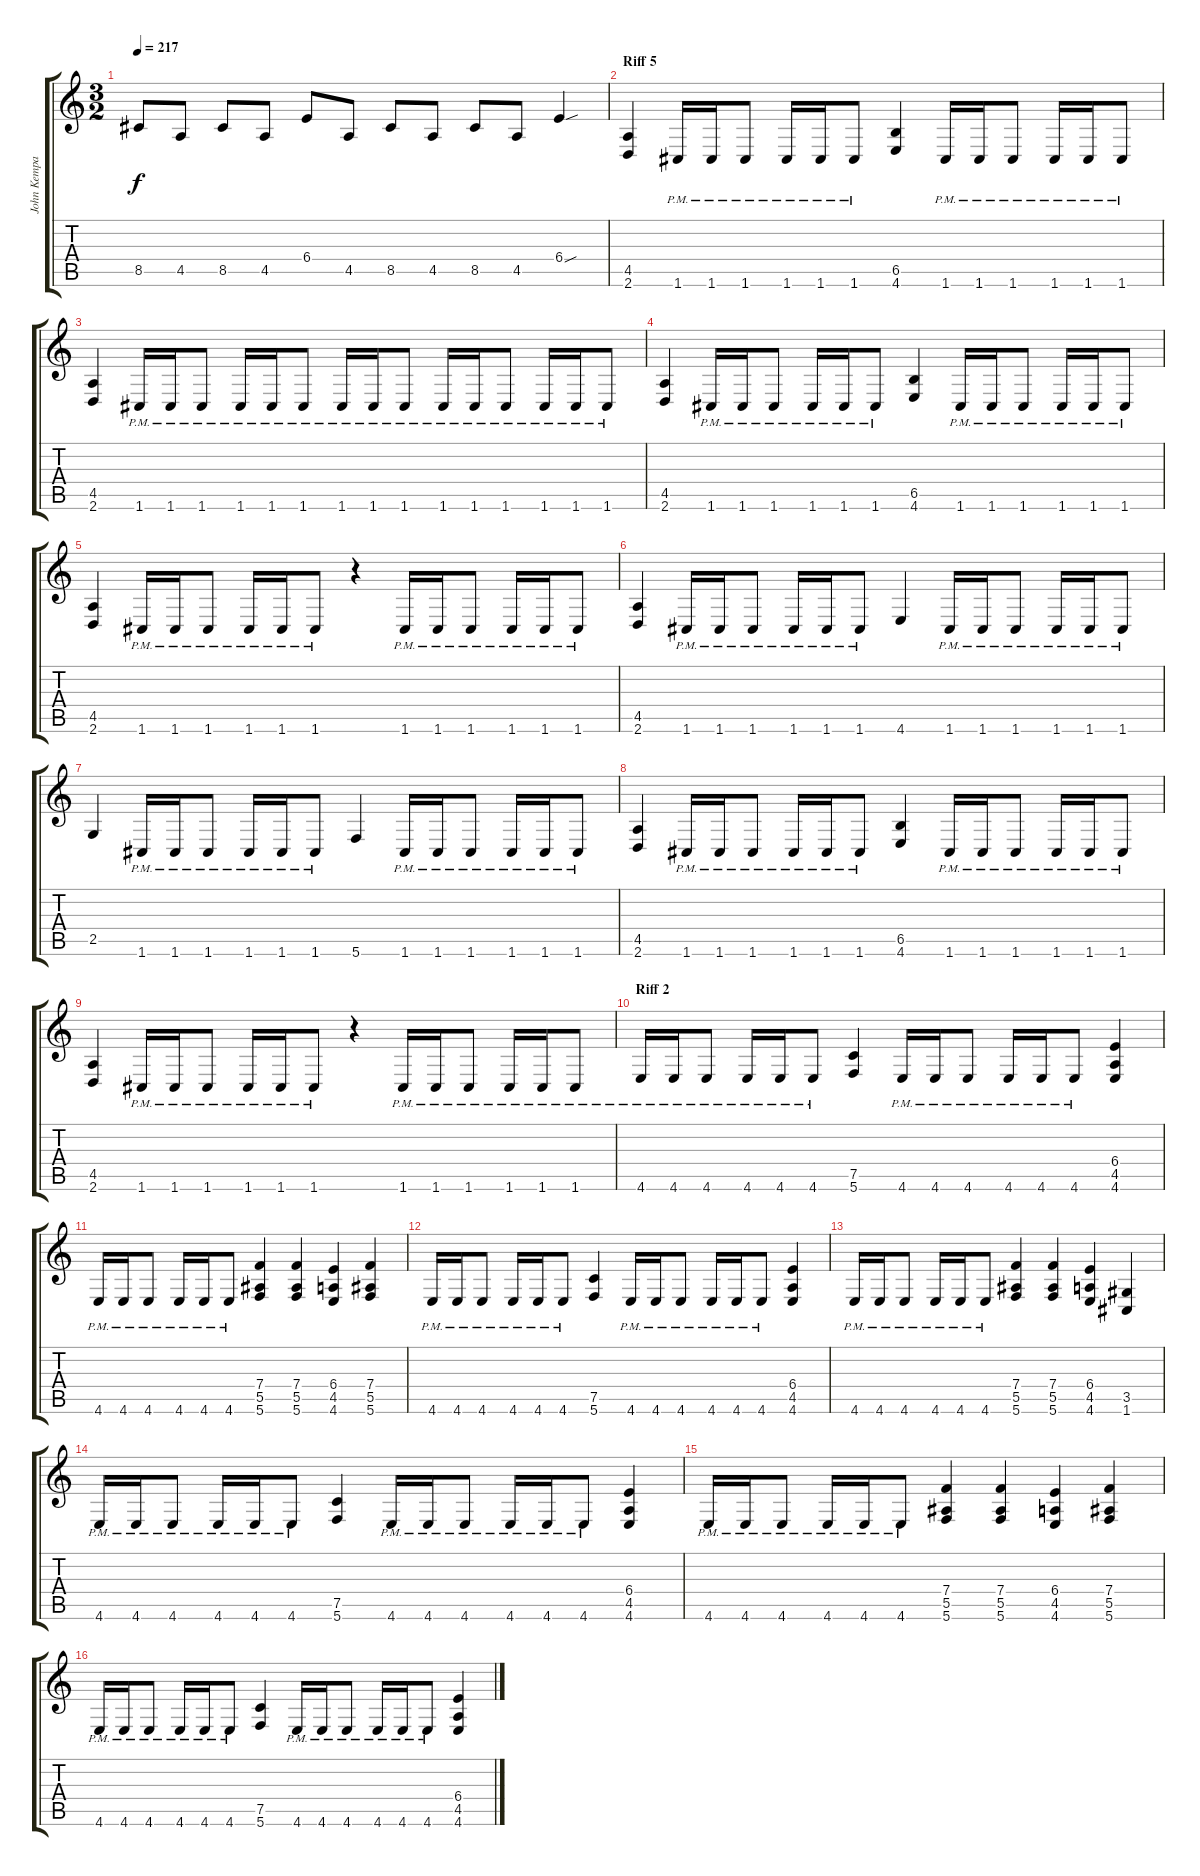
\track ("John Kempainen (Rhythm Guitar)" "John Kempa") {instrument distortionguitar}
\staff {score tabs}
\tuning (C4 G3 Eb3 Bb2 F2 C2) {hide}
\ts (3 2)
\tempo 217
\clef g2
\ks c
8.5.8{dy f} 4.5.8 8.5.8 4.5.8 6.4.8 4.5.8 8.5.8 4.5.8 8.5.8 4.5.8 6.4{sou}.4 |
\section ("" "Riff 5")
(4.5 2.6).4 1.6{pm}.16 1.6{pm}.16 1.6{pm}.8 1.6{pm}.16 1.6{pm}.16 1.6{pm}.8 (6.5 4.6).4 1.6{pm}.16 1.6{pm}.16 1.6{pm}.8 1.6{pm}.16 1.6{pm}.16 1.6{pm}.8 |
(4.5 2.6).4 1.6{pm}.16 1.6{pm}.16 1.6{pm}.8 1.6{pm}.16 1.6{pm}.16 1.6{pm}.8 1.6{pm}.16 1.6{pm}.16 1.6{pm}.8 1.6{pm}.16 1.6{pm}.16 1.6{pm}.8 1.6{pm}.16 1.6{pm}.16 1.6{pm}.8 |
(4.5 2.6).4 1.6{pm}.16 1.6{pm}.16 1.6{pm}.8 1.6{pm}.16 1.6{pm}.16 1.6{pm}.8 (6.5 4.6).4 1.6{pm}.16 1.6{pm}.16 1.6{pm}.8 1.6{pm}.16 1.6{pm}.16 1.6{pm}.8 |
(4.5 2.6).4 1.6{pm}.16 1.6{pm}.16 1.6{pm}.8 1.6{pm}.16 1.6{pm}.16 1.6{pm}.8 r.4 1.6{pm}.16 1.6{pm}.16 1.6{pm}.8 1.6{pm}.16 1.6{pm}.16 1.6{pm}.8 |
(4.5 2.6).4 1.6{pm}.16 1.6{pm}.16 1.6{pm}.8 1.6{pm}.16 1.6{pm}.16 1.6{pm}.8 4.6.4 1.6{pm}.16 1.6{pm}.16 1.6{pm}.8 1.6{pm}.16 1.6{pm}.16 1.6{pm}.8 |
2.5.4 1.6{pm}.16 1.6{pm}.16 1.6{pm}.8 1.6{pm}.16 1.6{pm}.16 1.6{pm}.8 5.6.4 1.6{pm}.16 1.6{pm}.16 1.6{pm}.8 1.6{pm}.16 1.6{pm}.16 1.6{pm}.8 |
(4.5 2.6).4 1.6{pm}.16 1.6{pm}.16 1.6{pm}.8 1.6{pm}.16 1.6{pm}.16 1.6{pm}.8 (6.5 4.6).4 1.6{pm}.16 1.6{pm}.16 1.6{pm}.8 1.6{pm}.16 1.6{pm}.16 1.6{pm}.8 |
(4.5 2.6).4 1.6{pm}.16 1.6{pm}.16 1.6{pm}.8 1.6{pm}.16 1.6{pm}.16 1.6{pm}.8 r.4 1.6{pm}.16 1.6{pm}.16 1.6{pm}.8 1.6{pm}.16 1.6{pm}.16 1.6{pm}.8 |
\section ("" "Riff 2")
4.6{pm}.16 4.6{pm}.16 4.6{pm}.8 4.6{pm}.16 4.6{pm}.16 4.6{pm}.8 (7.5 5.6).4 4.6{pm}.16 4.6{pm}.16 4.6{pm}.8 4.6{pm}.16 4.6{pm}.16 4.6{pm}.8 (6.4 4.5 4.6).4 |
4.6{pm}.16 4.6{pm}.16 4.6{pm}.8 4.6{pm}.16 4.6{pm}.16 4.6{pm}.8 (7.4 5.5 5.6).4 (7.4 5.5 5.6).4 (6.4 4.5 4.6).4 (7.4 5.5 5.6).4 |
4.6{pm}.16 4.6{pm}.16 4.6{pm}.8 4.6{pm}.16 4.6{pm}.16 4.6{pm}.8 (7.5 5.6).4 4.6{pm}.16 4.6{pm}.16 4.6{pm}.8 4.6{pm}.16 4.6{pm}.16 4.6{pm}.8 (6.4 4.5 4.6).4 |
4.6{pm}.16 4.6{pm}.16 4.6{pm}.8 4.6{pm}.16 4.6{pm}.16 4.6{pm}.8 (7.4 5.5 5.6).4 (7.4 5.5 5.6).4 (6.4 4.5 4.6).4 (3.5 1.6).4 |
4.6{pm}.16 4.6{pm}.16 4.6{pm}.8 4.6{pm}.16 4.6{pm}.16 4.6{pm}.8 (7.5 5.6).4 4.6{pm}.16 4.6{pm}.16 4.6{pm}.8 4.6{pm}.16 4.6{pm}.16 4.6{pm}.8 (6.4 4.5 4.6).4 |
4.6{pm}.16 4.6{pm}.16 4.6{pm}.8 4.6{pm}.16 4.6{pm}.16 4.6{pm}.8 (7.4 5.5 5.6).4 (7.4 5.5 5.6).4 (6.4 4.5 4.6).4 (7.4 5.5 5.6).4 |
4.6{pm}.16 4.6{pm}.16 4.6{pm}.8 4.6{pm}.16 4.6{pm}.16 4.6{pm}.8 (7.5 5.6).4 4.6{pm}.16 4.6{pm}.16 4.6{pm}.8 4.6{pm}.16 4.6{pm}.16 4.6{pm}.8 (6.4 4.5 4.6).4
